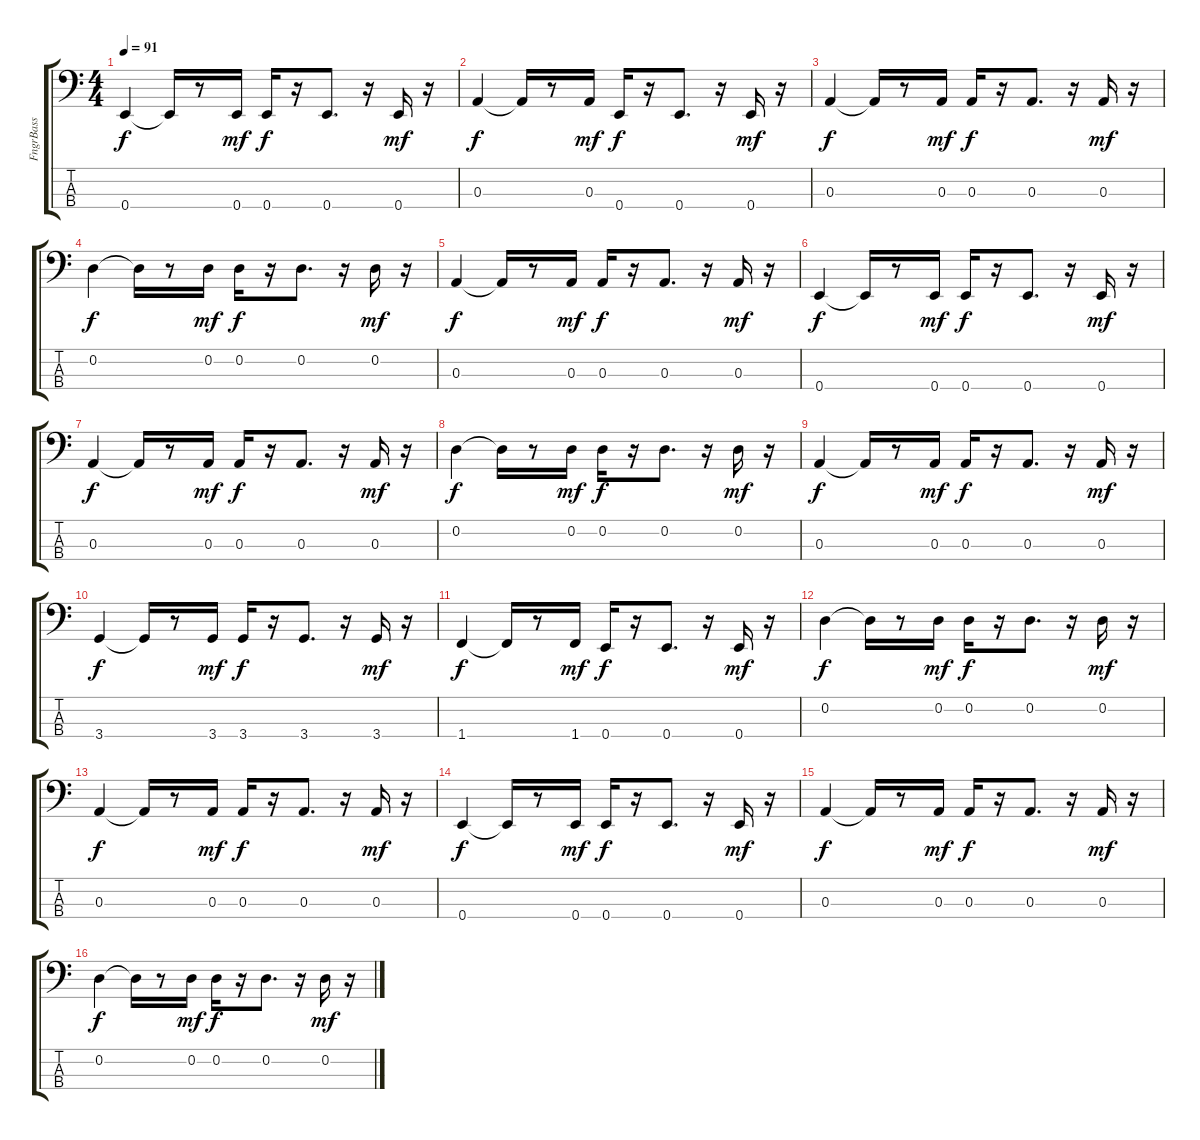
\track ("FngrBass" "FngrBass") {instrument electricbassfinger}
\staff {score tabs}
\tuning (G2 D2 A1 E1) {hide}
\ts (4 4)
\tempo 91
\clef f4
\ks c
0.4.4{dy f} 0.4{t}.16 r.8 0.4.16{dy mf} 0.4.16{dy f} r.16 0.4.8{d} r.16 0.4.16{dy mf} r.16 |
0.3.4{dy f} 0.3{t}.16 r.8 0.3.16{dy mf} 0.4.16{dy f} r.16 0.4.8{d} r.16 0.4.16{dy mf} r.16 |
0.3.4{dy f} 0.3{t}.16 r.8 0.3.16{dy mf} 0.3.16{dy f} r.16 0.3.8{d} r.16 0.3.16{dy mf} r.16 |
0.2.4{dy f} 0.2{t}.16 r.8 0.2.16{dy mf} 0.2.16{dy f} r.16 0.2.8{d} r.16 0.2.16{dy mf} r.16 |
0.3.4{dy f} 0.3{t}.16 r.8 0.3.16{dy mf} 0.3.16{dy f} r.16 0.3.8{d} r.16 0.3.16{dy mf} r.16 |
0.4.4{dy f} 0.4{t}.16 r.8 0.4.16{dy mf} 0.4.16{dy f} r.16 0.4.8{d} r.16 0.4.16{dy mf} r.16 |
0.3.4{dy f} 0.3{t}.16 r.8 0.3.16{dy mf} 0.3.16{dy f} r.16 0.3.8{d} r.16 0.3.16{dy mf} r.16 |
0.2.4{dy f} 0.2{t}.16 r.8 0.2.16{dy mf} 0.2.16{dy f} r.16 0.2.8{d} r.16 0.2.16{dy mf} r.16 |
0.3.4{dy f} 0.3{t}.16 r.8 0.3.16{dy mf} 0.3.16{dy f} r.16 0.3.8{d} r.16 0.3.16{dy mf} r.16 |
3.4.4{dy f} 3.4{t}.16 r.8 3.4.16{dy mf} 3.4.16{dy f} r.16 3.4.8{d} r.16 3.4.16{dy mf} r.16 |
1.4.4{dy f} 1.4{t}.16 r.8 1.4.16{dy mf} 0.4.16{dy f} r.16 0.4.8{d} r.16 0.4.16{dy mf} r.16 |
0.2.4{dy f} 0.2{t}.16 r.8 0.2.16{dy mf} 0.2.16{dy f} r.16 0.2.8{d} r.16 0.2.16{dy mf} r.16 |
0.3.4{dy f} 0.3{t}.16 r.8 0.3.16{dy mf} 0.3.16{dy f} r.16 0.3.8{d} r.16 0.3.16{dy mf} r.16 |
0.4.4{dy f} 0.4{t}.16 r.8 0.4.16{dy mf} 0.4.16{dy f} r.16 0.4.8{d} r.16 0.4.16{dy mf} r.16 |
0.3.4{dy f} 0.3{t}.16 r.8 0.3.16{dy mf} 0.3.16{dy f} r.16 0.3.8{d} r.16 0.3.16{dy mf} r.16 |
0.2.4{dy f} 0.2{t}.16 r.8 0.2.16{dy mf} 0.2.16{dy f} r.16 0.2.8{d} r.16 0.2.16{dy mf} r.16
